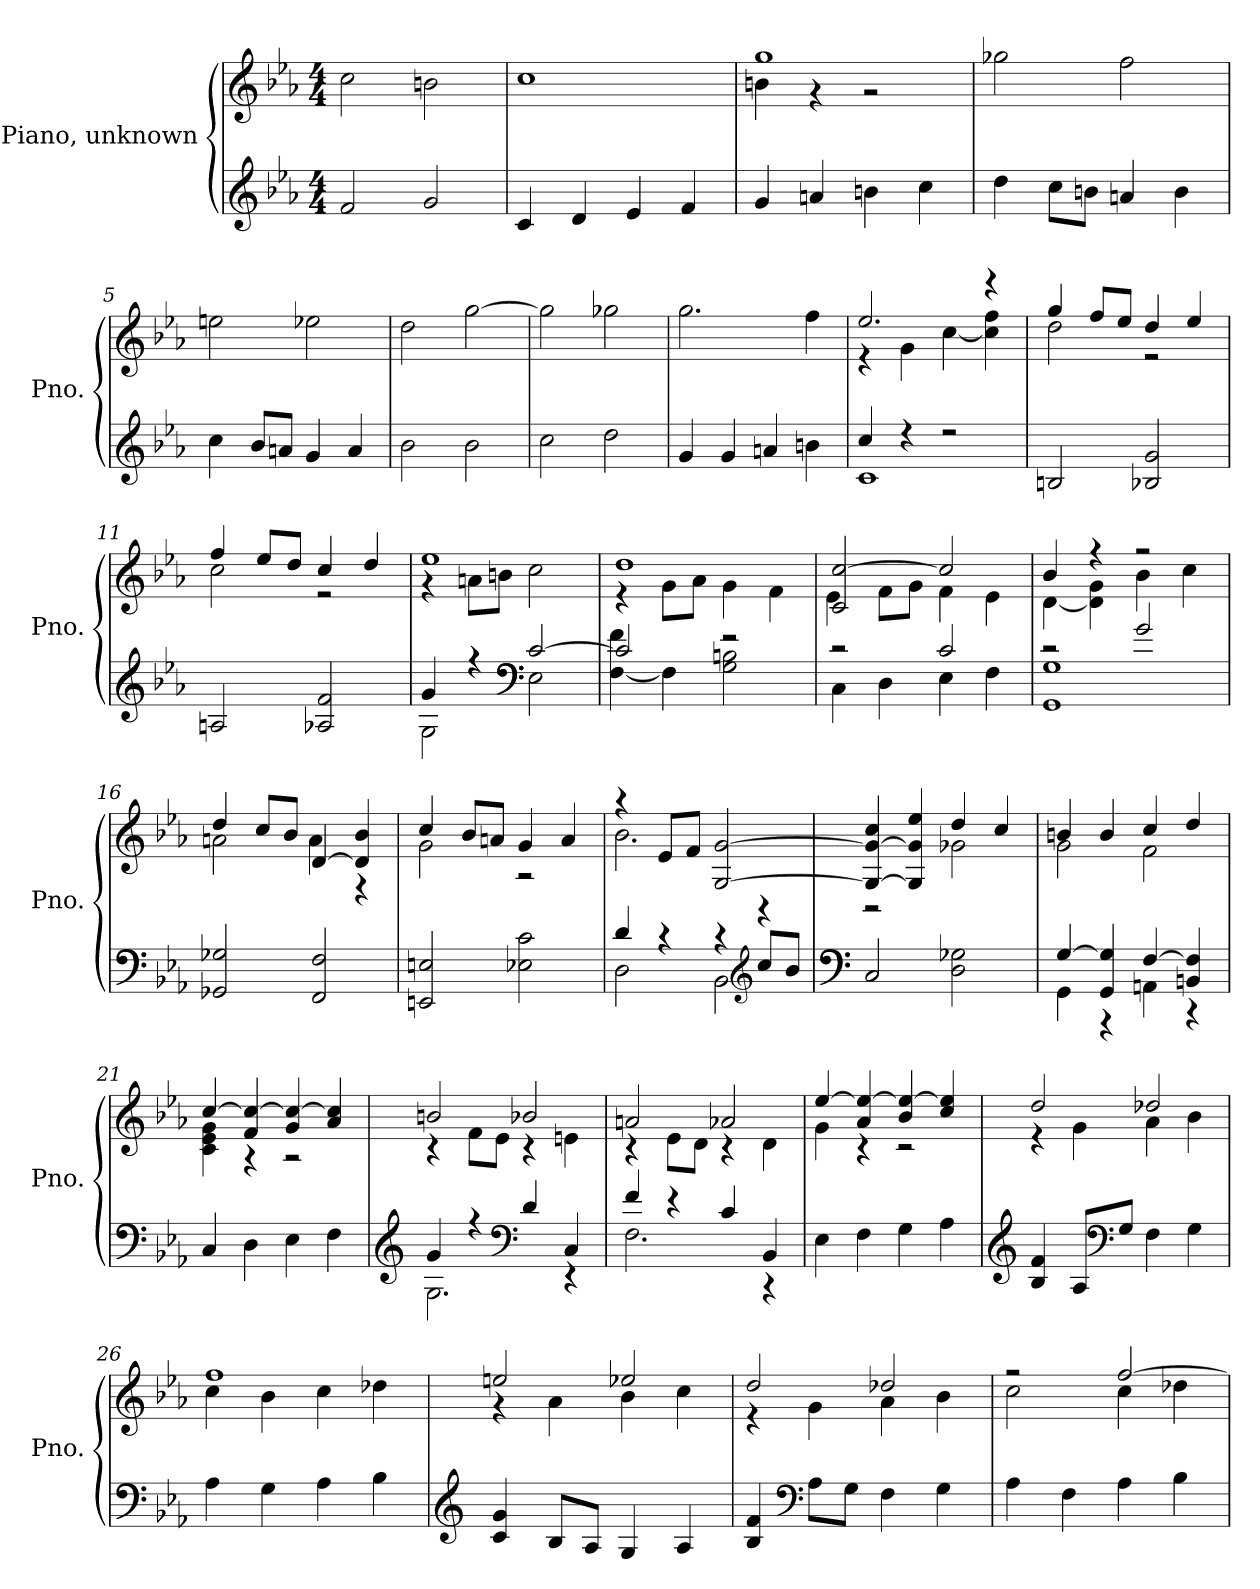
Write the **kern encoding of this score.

**kern	**kern
*part1	*part1
*staff2	*staff1
*I"Piano, unknown	*
*I'Pno.	*
*clefG2	*clefG2
*k[b-e-a-]	*k[b-e-a-]
*M4/4	*M4/4
*MM154	*MM154
=1	=1
2f/	2cc\
2g/	2bn\
=2	=2
4c/	1cc
4d/	.
4e-/	.
4f/	.
=3	=3
*	*^
4g/	1gg	4bn\
4an/	.	4r
4bn\	.	2r
4cc\	.	.
*	*v	*v
=4	=4
4dd\	2gg-X\
8cc\L	.
8bn\J	.
4an/	2ff\
4b\	.
=5	=5
4cc\	2een\
8b-/L	.
8an/J	.
4g/	2ee-X\
4a/	.
=6	=6
2b-\	2dd\
2b-\	[2gg\
=7	=7
2cc\	2gg\]
2dd\	2gg-X\
=8	=8
4g/	2.gg\
4g/	.
4an/	.
4bn\	4ff\
!!LO:LB:g=z
=9	=9
*^	*^
4cc/	1c	2.ee-/	4r
4r	.	.	4g\
2r	.	.	[4cc\
.	.	4r	4cc\] 4ff\
*v	*v	*	*
=10	=10	=10
2Bn/	4gg/	2dd\
.	8ff/L	.
.	8ee-/J	.
2B-X/ 2g/	4dd/	2r
.	4ee-/	.
=11	=11	=11
2An/	4ff/	2cc\
.	8ee-/L	.
.	8dd/J	.
2A-X/ 2f/	4cc/	2r
.	4dd/	.
=12	=12	=12
*^	*	*
4g/	2G\	1ee-	4r
4r	.	.	8an\L
.	.	.	8bn\J
*clefF4	*	*	*
[2c/	2E-\	.	2cc\
=13	=13	=13	=13
2c/]	[4F\ 4f\	1dd	4r
.	4F\]	.	8g\L
.	.	.	8a-\J
2r	2G\ 2Bn\	.	4g\
.	.	.	4f\
=14	=14	=14	=14
2r	4C\	2c/ [2cc/	4e-\
.	4D\	.	8f\L
.	.	.	8g\J
2c/	4E-\	2cc/]	4f\
.	4F\	.	4e-\
!!LO:LB:g=z	!!
=15	=15	=15	=15
2r	1GG 1G	4b-/	[4d\
.	.	4r	4d\] 4g\
2g/	.	2r	4b-\
.	.	.	4cc\
*v	*v	*	*
=16	=16	=16
2GG-X/ 2G-X/	4dd/	2an\
.	8cc/L	.
.	8b-/J	.
2FF/ 2F/	[4d/	4a\
.	4d/] 4b-/	4r
=17	=17	=17
2EEn/ 2En/	4cc/	2g\
.	8b-/L	.
.	8an/J	.
2E-X\ 2c\	4g/	2r
.	4a/	.
=18	=18	=18
*^	*	*
4d/	2D\	4r	2.b-\
4r	.	8e-/L	.
.	.	8f/J	.
4r	2BB-\	[2G/ [2g/	.
*clefG2	*	*	*
8cc/L	.	.	4r
8b-/J	.	.	.
*v	*v	*	*
=19	=19	=19
*clefF4	*	*
2C/	4G/_ 4g/_ 4cc/	2r
.	4G/] 4g/] 4ee-/	.
2D\ 2G-X\	4dd/	2g-X\
.	4cc/	.
=20	=20	=20
*^	*	*
[4G/	4GG\	4bn/	2g\
4GG/ 4G/]	4r	4b/	.
[4F/	4AAn\	4cc/	2f\
4BBn/ 4F/]	4r	4dd/	.
*v	*v	*	*
!!LO:LB:g=z	!!
=21	=21	=21
4C/	[4cc/	4c\ 4e-\ 4g\
4D\	4f/ 4cc/_	4r
4E-\	4g/ 4cc/_	2r
4F\	4a-/ 4cc/]	.
=22	=22	=22
*clefG2	*	*
*^	*	*
4g/	2.G\	2bn/	4r
4r	.	.	8f\L
.	.	.	8e-\J
*clefF4	*	*	*
4d/	.	2b-X/	4r
4C/	4r	.	4en\
=23	=23	=23	=23
4f/	2.F\	2an/	4r
4r	.	.	8e-\L
.	.	.	8d\J
4c/	.	2a-X/	4r
4BB-/	4r	.	4d\
*v	*v	*	*
=24	=24	=24
4E-\	[4ee-/	4g\
4F\	4a-/ 4ee-/_	4r
4G\	4b-/ 4ee-/_	2r
4A-\	4cc/ 4ee-/]	.
=25	=25	=25
*clefG2	*	*
4B-/ 4f/	2dd/	4r
8A-/L	.	4g\
*clefF4	*	*
8G/J	.	.
4F\	2dd-X/	4a-\
4G\	.	4b-\
!!LO:LB:g=z	!!
=26	=26	=26
4A-\	1ff	4cc\
4G\	.	4b-\
4A-\	.	4cc\
4B-\	.	4dd-X\
=27	=27	=27
*clefG2	*	*
4c/ 4g/	2een/	4r
8B-/L	.	4a-\
8A-/J	.	.
4G/	2ee-X/	4b-\
4A-/	.	4cc\
=28	=28	=28
4B-/ 4f/	2dd/	4r
*clefF4	*	*
8A-\L	.	4g\
8G\J	.	.
4F\	2dd-X/	4a-\
4G\	.	4b-\
=29	=29	=29
4A-\	2r	2cc\
4F\	.	.
4A-\	[2ff/	4cc\
4B-\	.	4dd-X\
*	*v	*v
=	=
*-	*-
